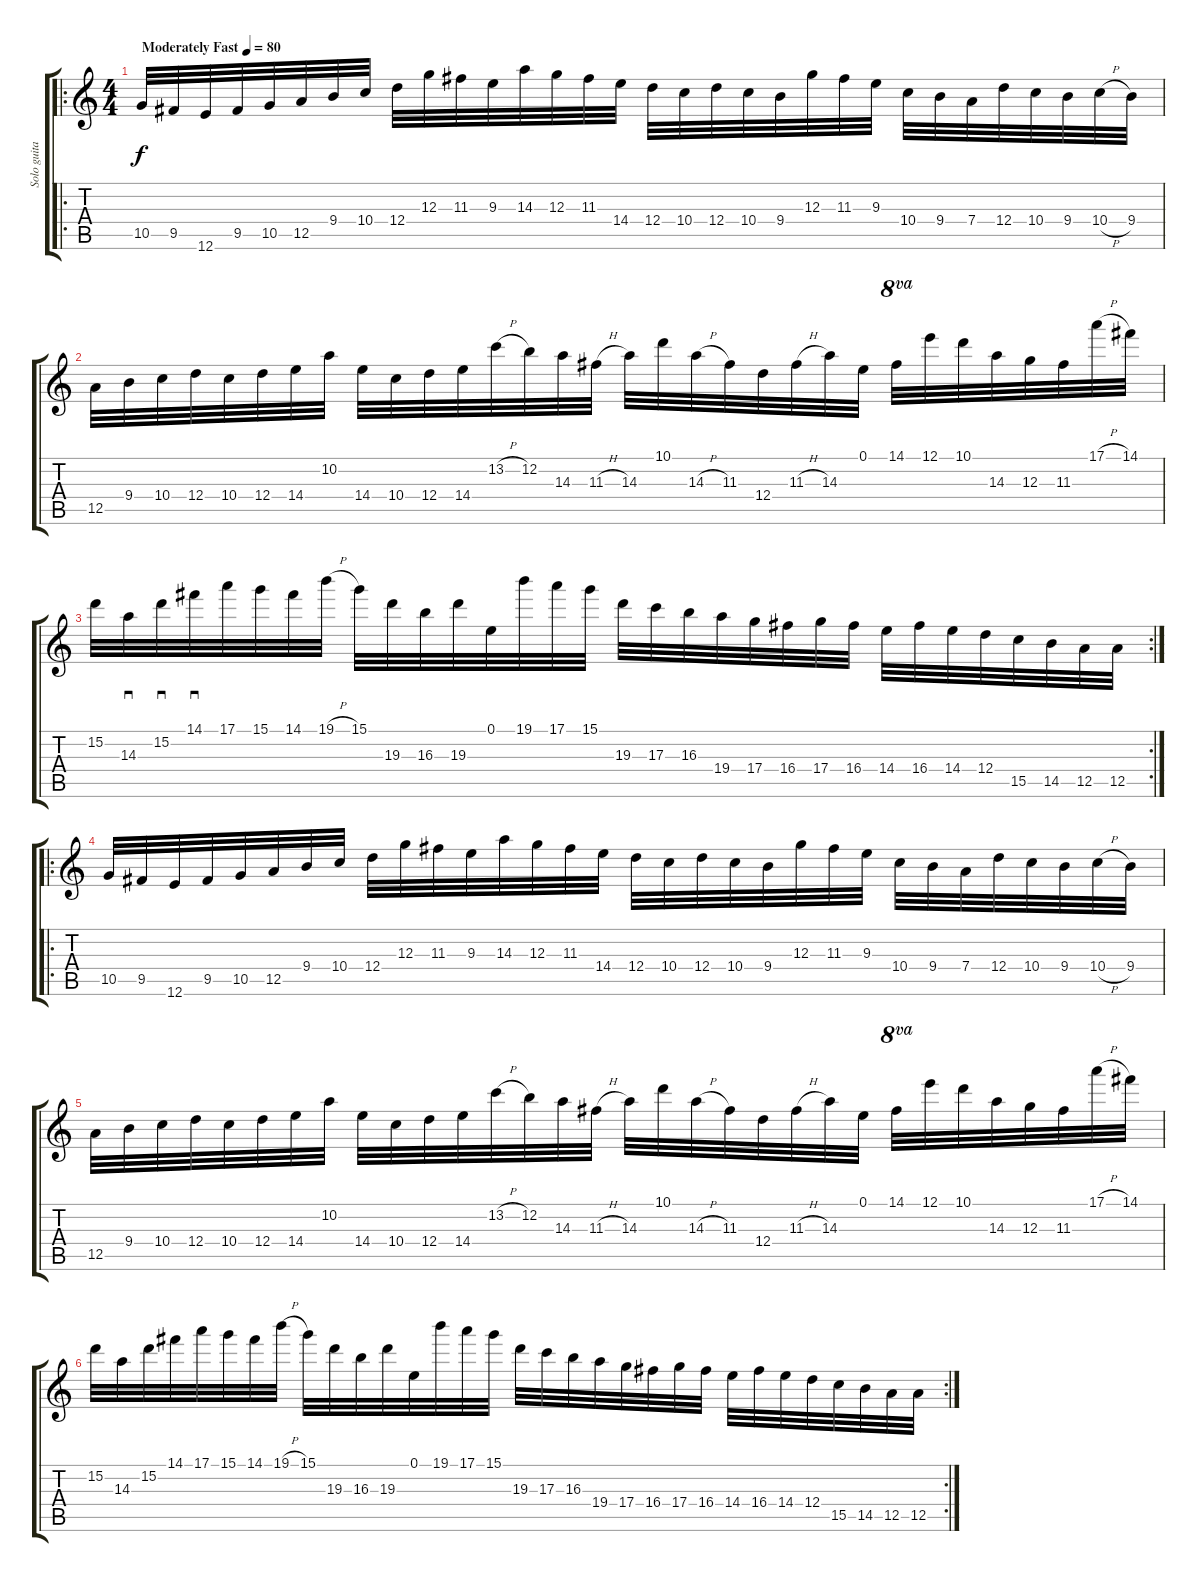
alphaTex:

\track ("Solo guitar 1" "Solo guita") {instrument distortionguitar}
\staff {score tabs}
\tuning (E4 B3 G3 D3 A2 E2) {hide}
\ro
\ts (4 4)
\tempo (80 "Moderately Fast")
\clef g2
\ks c
10.5.32{dy f instrument distortionguitar} 9.5.32 12.6.32 9.5.32 10.5.32 12.5.32 9.4.32 10.4.32 12.4.32 12.3.32 11.3.32 9.3.32 14.3.32 12.3.32 11.3.32 14.4.32 12.4.32 10.4.32 12.4.32 10.4.32 9.4.32 12.3.32 11.3.32 9.3.32 10.4.32 9.4.32 7.4.32 12.4.32 10.4.32 9.4.32 10.4{h}.32 9.4.32 |
12.5.32 9.4.32 10.4.32 12.4.32 10.4.32 12.4.32 14.4.32 10.2.32 14.4.32 10.4.32 12.4.32 14.4.32 13.2{h}.32 12.2.32 14.3.32 11.3{h}.32 14.3.32 10.1.32 14.3{h}.32 11.3.32 12.4.32 11.3{h}.32 14.3.32 0.1.32 14.1.32{ot 8va} 12.1.32 10.1.32 14.3.32 12.3.32 11.3.32 17.1{h}.32 14.1.32 |
\rc 2
15.2.32 14.3.32{sd} 15.2.32{sd} 14.1.32{sd} 17.1.32 15.1.32 14.1.32 19.1{h}.32 15.1.32 19.3.32 16.3.32 19.3.32 0.1.32 19.1.32 17.1.32 15.1.32 19.3.32 17.3.32 16.3.32 19.4.32 17.4.32 16.4.32 17.4.32 16.4.32 14.4.32 16.4.32 14.4.32 12.4.32 15.5.32 14.5.32 12.5.32 12.5.32 |
\ro
10.5.32 9.5.32 12.6.32 9.5.32 10.5.32 12.5.32 9.4.32 10.4.32 12.4.32 12.3.32 11.3.32 9.3.32 14.3.32 12.3.32 11.3.32 14.4.32 12.4.32 10.4.32 12.4.32 10.4.32 9.4.32 12.3.32 11.3.32 9.3.32 10.4.32 9.4.32 7.4.32 12.4.32 10.4.32 9.4.32 10.4{h}.32 9.4.32 |
12.5.32 9.4.32 10.4.32 12.4.32 10.4.32 12.4.32 14.4.32 10.2.32 14.4.32 10.4.32 12.4.32 14.4.32 13.2{h}.32 12.2.32 14.3.32 11.3{h}.32 14.3.32 10.1.32 14.3{h}.32 11.3.32 12.4.32 11.3{h}.32 14.3.32 0.1.32 14.1.32{ot 8va} 12.1.32 10.1.32 14.3.32 12.3.32 11.3.32 17.1{h}.32 14.1.32 |
\rc 2
15.2.32 14.3.32 15.2.32 14.1.32 17.1.32 15.1.32 14.1.32 19.1{h}.32 15.1.32 19.3.32 16.3.32 19.3.32 0.1.32 19.1.32 17.1.32 15.1.32 19.3.32 17.3.32 16.3.32 19.4.32 17.4.32 16.4.32 17.4.32 16.4.32 14.4.32 16.4.32 14.4.32 12.4.32 15.5.32 14.5.32 12.5.32 12.5.32
